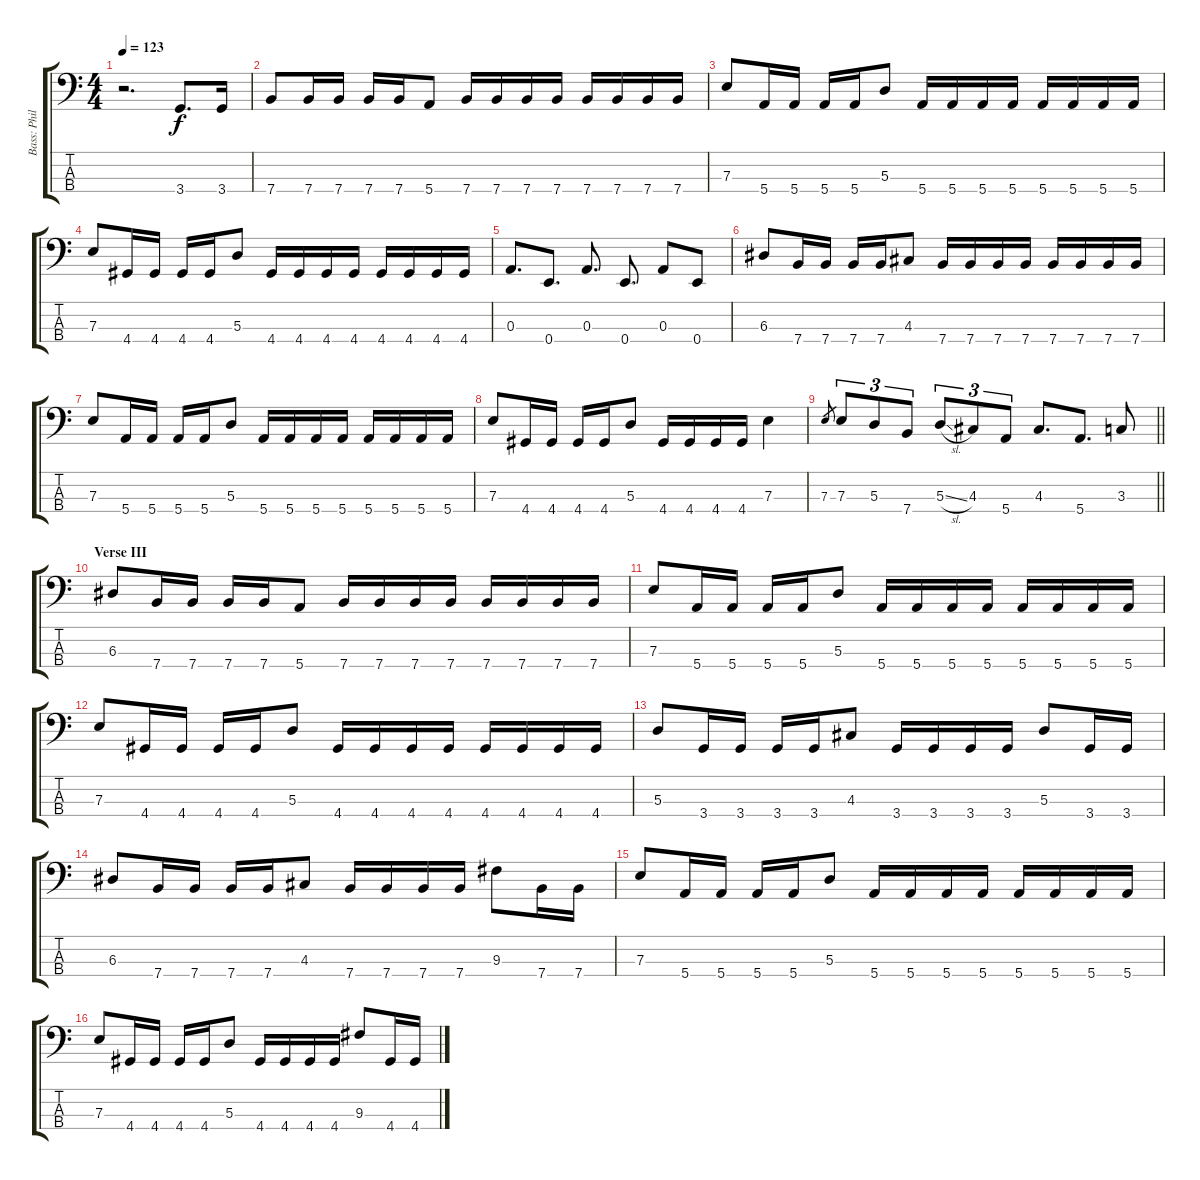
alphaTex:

\track ("Bass: Phillip" "Bass: Phil") {instrument electricbassfinger}
\staff {score tabs}
\tuning (G2 D2 A1 E1) {hide}
\ts (4 4)
\tempo 123
\clef f4
\ks c
r.2{d dy fff} 3.4.8{d dy f} 3.4.16 |
7.4.8 7.4.16 7.4.16 7.4.16 7.4.16 5.4.8 7.4.16 7.4.16 7.4.16 7.4.16 7.4.16 7.4.16 7.4.16 7.4.16 |
7.3.8 5.4.16 5.4.16 5.4.16 5.4.16 5.3.8 5.4.16 5.4.16 5.4.16 5.4.16 5.4.16 5.4.16 5.4.16 5.4.16 |
7.3.8 4.4.16 4.4.16 4.4.16 4.4.16 5.3.8 4.4.16 4.4.16 4.4.16 4.4.16 4.4.16 4.4.16 4.4.16 4.4.16 |
0.3.8{d} 0.4.8{d} 0.3.8{d} 0.4.8{d} 0.3.8 0.4.8 |
6.3.8 7.4.16 7.4.16 7.4.16 7.4.16 4.3.8 7.4.16 7.4.16 7.4.16 7.4.16 7.4.16 7.4.16 7.4.16 7.4.16 |
7.3.8 5.4.16 5.4.16 5.4.16 5.4.16 5.3.8 5.4.16 5.4.16 5.4.16 5.4.16 5.4.16 5.4.16 5.4.16 5.4.16 |
7.3.8 4.4.16 4.4.16 4.4.16 4.4.16 5.3.8 4.4.16 4.4.16 4.4.16 4.4.16 7.3.4 |
\barLineRight lightlight
7.3.8{gr} 7.3.8{tu (3 2)} 5.3.8{tu (3 2)} 7.4.8{tu (3 2)} 5.3{sl}.8{tu (3 2)} 4.3.8{tu (3 2)} 5.4.8{tu (3 2)} 4.3.8{d} 5.4.8{d} 3.3.8 |
\section ("" "Verse III")
6.3.8 7.4.16 7.4.16 7.4.16 7.4.16 5.4.8 7.4.16 7.4.16 7.4.16 7.4.16 7.4.16 7.4.16 7.4.16 7.4.16 |
7.3.8 5.4.16 5.4.16 5.4.16 5.4.16 5.3.8 5.4.16 5.4.16 5.4.16 5.4.16 5.4.16 5.4.16 5.4.16 5.4.16 |
7.3.8 4.4.16 4.4.16 4.4.16 4.4.16 5.3.8 4.4.16 4.4.16 4.4.16 4.4.16 4.4.16 4.4.16 4.4.16 4.4.16 |
5.3.8 3.4.16 3.4.16 3.4.16 3.4.16 4.3.8 3.4.16 3.4.16 3.4.16 3.4.16 5.3.8 3.4.16 3.4.16 |
6.3.8 7.4.16 7.4.16 7.4.16 7.4.16 4.3.8 7.4.16 7.4.16 7.4.16 7.4.16 9.3.8 7.4.16 7.4.16 |
7.3.8 5.4.16 5.4.16 5.4.16 5.4.16 5.3.8 5.4.16 5.4.16 5.4.16 5.4.16 5.4.16 5.4.16 5.4.16 5.4.16 |
7.3.8 4.4.16 4.4.16 4.4.16 4.4.16 5.3.8 4.4.16 4.4.16 4.4.16 4.4.16 9.3.8 4.4.16 4.4.16
